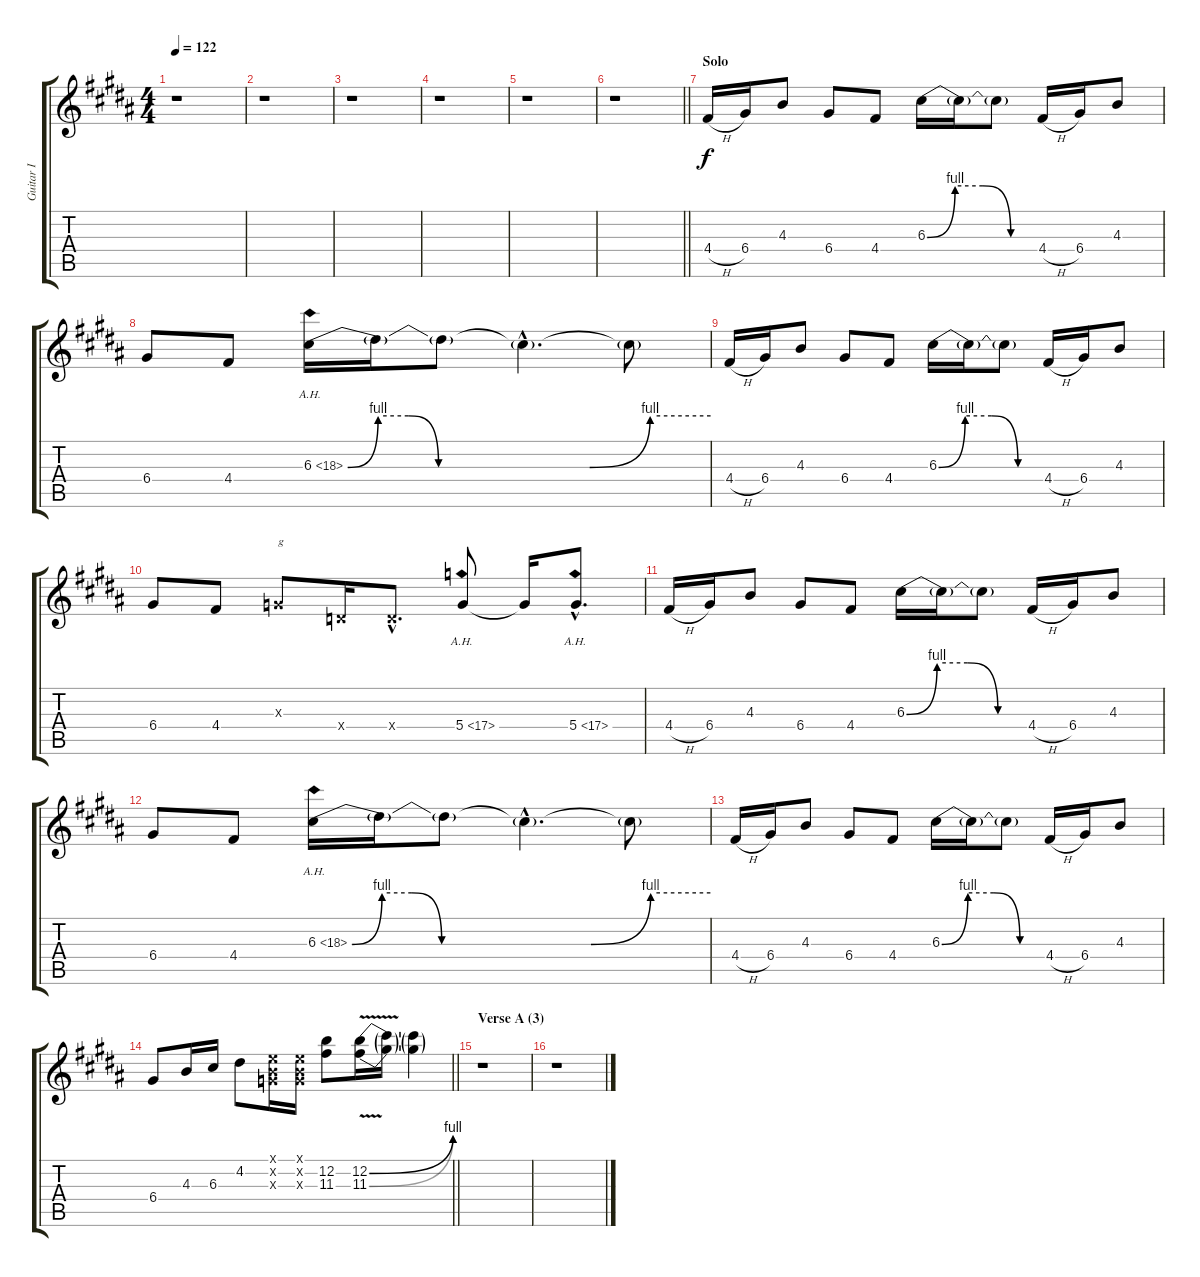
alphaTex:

\track ("Guitar I" "Guitar I") {instrument distortionguitar}
\staff {score tabs}
\tuning (E4 B3 G3 D3 A2 E2) {hide}
\ts (4 4)
\tempo 122
\clef g2
\ks g#minor
r.1{dy f} |
r.1 |
r.1 |
r.1 |
r.1 |
\barLineRight lightlight
r.1 |
\section ("" "Solo")
4.4{h}.16 6.4.16 4.3.8 6.4.8 4.4.8 6.3{be (custom 0 0 15 4 30 4 45 0 60 0)}.16 6.3{t}.16 6.3{t}.8 4.4{h}.16 6.4.16 4.3.8 |
6.4.8 4.4.8 6.3{be (custom 0 0 5 4 10 4 15 0 40 0 50 4 60 4) ah 12}.16 6.3{t}.16 6.3{t}.8 6.3{hac t}.4{d} 6.3{t}.8 |
4.4{h}.16 6.4.16 4.3.8 6.4.8 4.4.8 6.3{be (custom 0 0 15 4 30 4 45 0 60 0)}.16 6.3{t}.16 6.3{t}.8 4.4{h}.16 6.4.16 4.3.8 |
6.4.8 4.4.8 0.3{x}.8{txt "g"} 0.4{x}.16 0.4{hac x}.8{d} 5.4{ah 12}.8 5.4{t}.16 5.4{ah 12 hac}.8{d} |
4.4{h}.16 6.4.16 4.3.8 6.4.8 4.4.8 6.3{be (custom 0 0 15 4 30 4 45 0 60 0)}.16 6.3{t}.16 6.3{t}.8 4.4{h}.16 6.4.16 4.3.8 |
6.4.8 4.4.8 6.3{be (custom 0 0 5 4 10 4 15 0 40 0 50 4 60 4) ah 12}.16 6.3{t}.16 6.3{t}.8 6.3{hac t}.4{d} 6.3{t}.8 |
4.4{h}.16 6.4.16 4.3.8 6.4.8 4.4.8 6.3{be (custom 0 0 15 4 30 4 45 0 60 0)}.16 6.3{t}.16 6.3{t}.8 4.4{h}.16 6.4.16 4.3.8 |
\barLineRight lightlight
6.4.8 4.3.16 6.3.16 4.2.8 (0.1{x} 0.2{x} 0.3{x}).16 (0.1{x} 0.2{x} 0.3{x}).16 (12.2 11.3).8 (12.2{be (bend 0 0 60 4) v} 11.3{be (bend 0 0 60 4) v}).16 (12.2{t} 11.3{t}).16 (12.2{t} 11.3{t}).4 |
\section ("" "Verse A (3)")
r.1{volume 12} |
r.1
